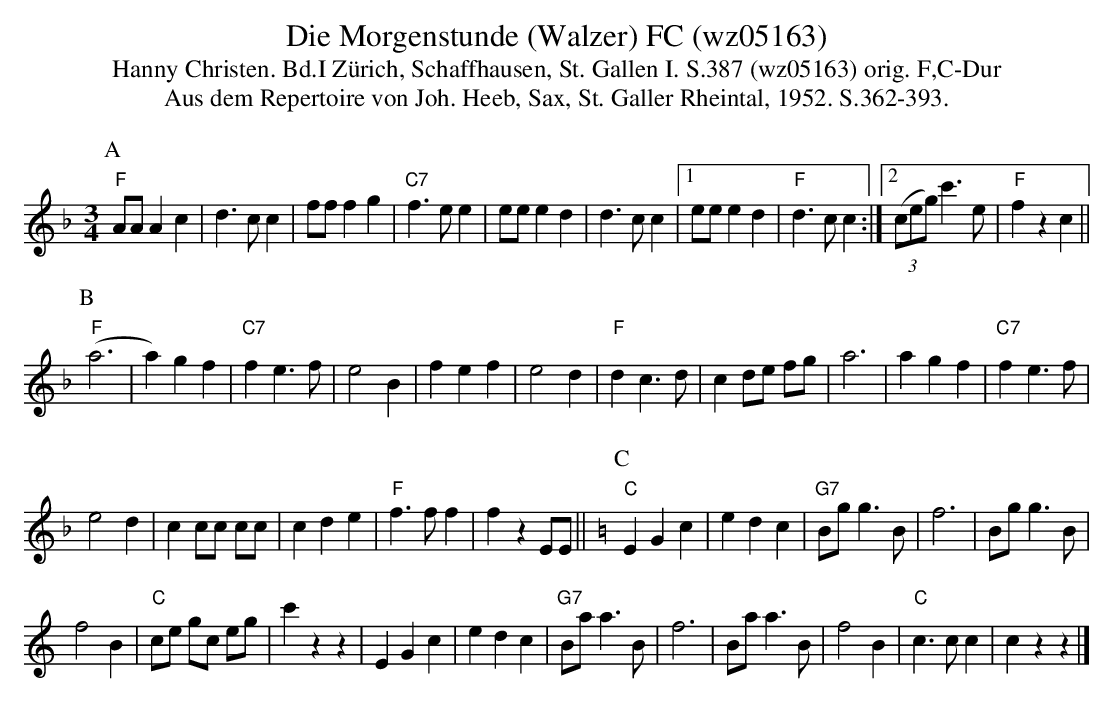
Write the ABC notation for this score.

X:1
T: Die Morgenstunde (Walzer) FC (wz05163)
T:Hanny Christen. Bd.I Zürich, Schaffhausen, St. Gallen I. S.387 (wz05163) orig. F,C-Dur
T: Aus dem Repertoire von Joh. Heeb, Sax, St. Galler Rheintal, 1952. S.362-393.
M:3/4
L:1/4
K:F %%MIDI gchordon
[P:A] "F"A/A/ Ac | d>cc | f/f/fg | "C7"f>ee | e/e/ed | d>cc |1 e/e/ ed | "F"d>cc :|2 ((3c/e/g/) c'>e | "F"fzc ||
[P:B] "F"(a3 | a)gf | "C7"fe>f | e2B | fef | e2d | "F"dc>d | cd/e/ f/g/ | a3 | agf | "C7"fe>f |
e2d | cc/c/ c/c/ | cde | "F"f>ff | fzE/E/ || [K:C] [P:C] "C"EGc | edc | "G7"B/g/g>B | f3 | B/g/g>B |
f2B | "C"c/e/ g/c/ e/g/ | c'zz | EGc | edc | "G7"B/a/a>B | f3 | B/a/a>B | f2B | "C"c>cc | czz |]
